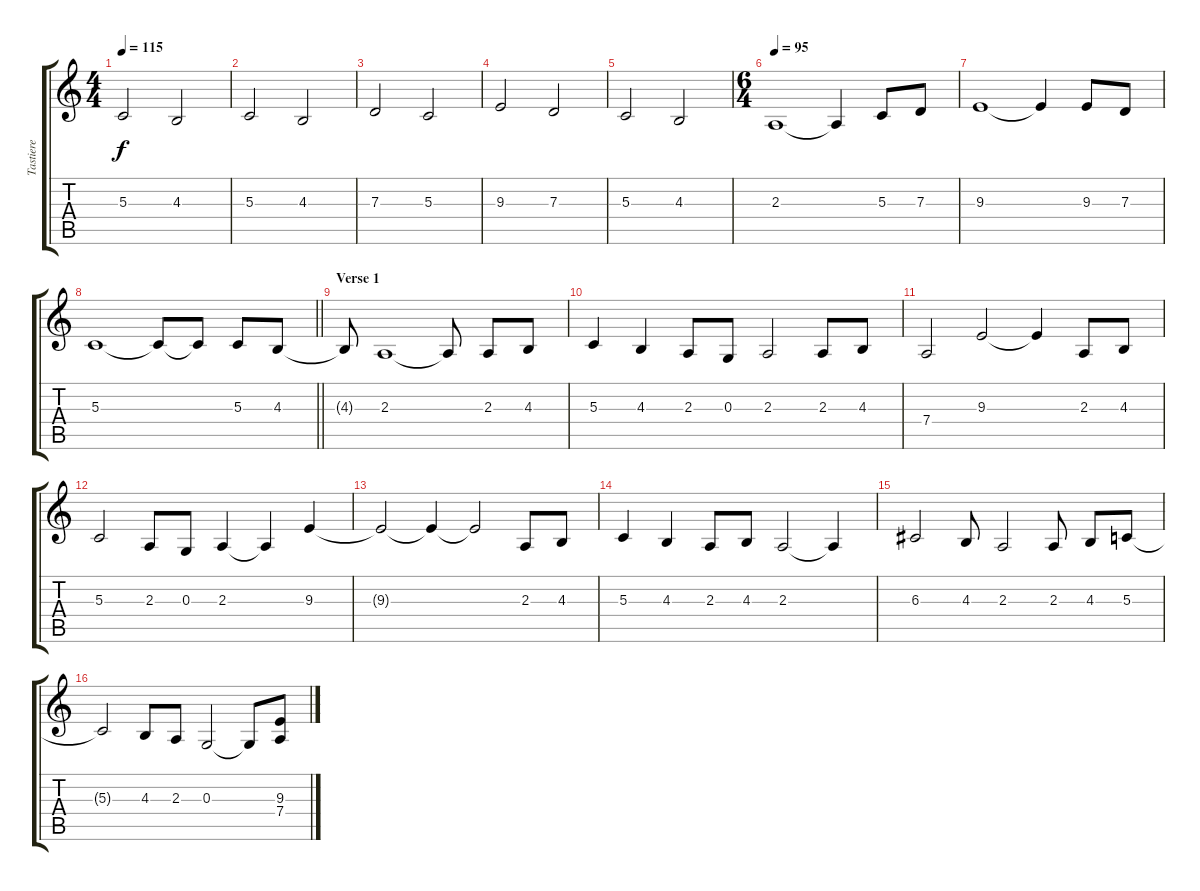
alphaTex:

\track ("Tastiere" "Tastiere") {instrument stringensemble2}
\staff {score tabs}
\tuning (E4 B3 G3 D3 A2 E2) {hide}
\ts (4 4)
\tempo 115
\clef g2
\ks c
5.3.2{dy f} 4.3.2 |
5.3.2 4.3.2 |
7.3.2 5.3.2 |
9.3.2 7.3.2 |
5.3.2 4.3.2 |
\ts (6 4)
\tempo 95
2.3.1 2.3{t}.4 5.3.8 7.3.8 |
9.3.1 9.3{t}.4 9.3.8 7.3.8 |
\barLineRight lightlight
5.3.1 5.3{t}.8 5.3{t}.8 5.3.8 4.3.8 |
\section ("" "Verse 1")
4.3{t}.8 2.3.1 2.3{t}.8 2.3.8 4.3.8 |
5.3.4 4.3.4 2.3.8 0.3.8 2.3.2 2.3.8 4.3.8 |
7.4.2 9.3.2 9.3{t}.4 2.3.8 4.3.8 |
5.3.2 2.3.8 0.3.8 2.3.4 2.3{t}.4 9.3.4 |
9.3{t}.2 9.3{t}.4 9.3{t}.2 2.3.8 4.3.8 |
5.3.4 4.3.4 2.3.8 4.3.8 2.3.2 2.3{t}.4 |
6.3.2 4.3.8 2.3.2 2.3.8 4.3.8 5.3.8 |
5.3{t}.2 4.3.8 2.3.8 0.3.2 0.3{t}.8 (9.3 7.4).8
